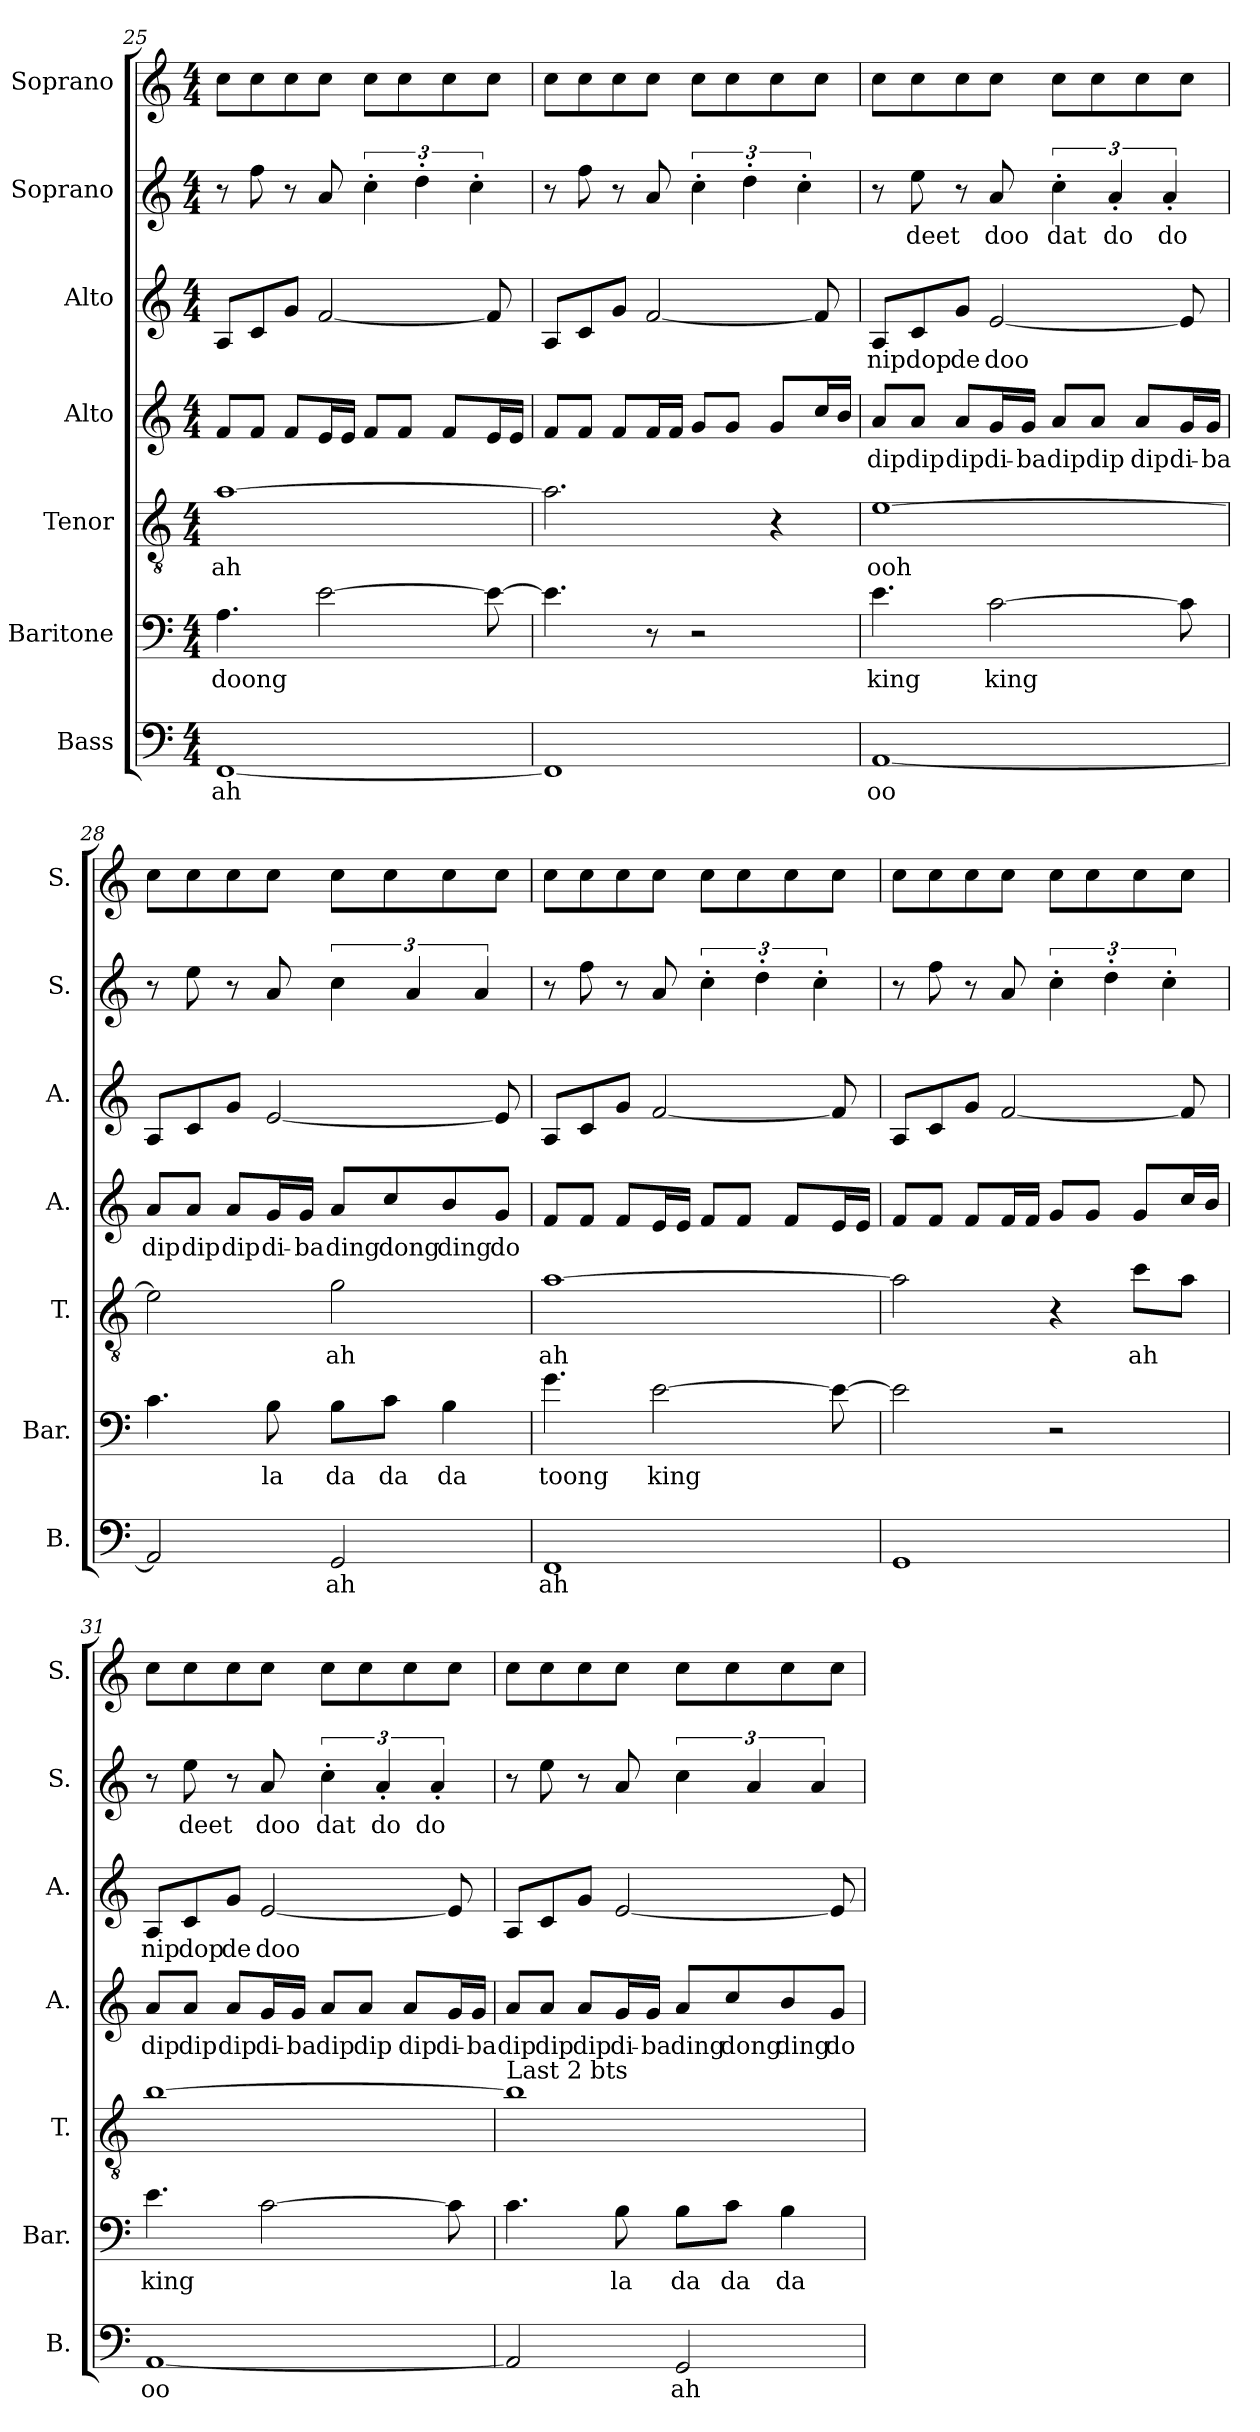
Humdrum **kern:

**kern	**text	**kern	**text	**kern	**text	**kern	**text	**kern	**text	**kern	**text	**kern
*part7	*part7	*part6	*part6	*part5	*part5	*part4	*part4	*part3	*part3	*part2	*part2	*part1
*staff7	*staff7	*staff6	*staff6	*staff5	*staff5	*staff4	*staff4	*staff3	*staff3	*staff2	*staff2	*staff1
*I"Bass	*	*I"Baritone	*	*I"Tenor	*	*I"Alto	*	*I"Alto	*	*I"Soprano	*	*I"Soprano
*I'B.	*	*I'Bar.	*	*I'T.	*	*I'A.	*	*I'A.	*	*I'S.	*	*I'S.
*clefF4	*	*clefF4	*	*clefGv2	*	*clefG2	*	*clefG2	*	*clefG2	*	*clefG2
*k[]	*	*k[]	*	*k[]	*	*k[]	*	*k[]	*	*k[]	*	*k[]
*M4/4	*	*M4/4	*	*M4/4	*	*M4/4	*	*M4/4	*	*M4/4	*	*M4/4
=25	=25	=25	=25	=25	=25	=25	=25	=25	=25	=25	=25	=25
[1FF	ah	4.A\	doong	[1a	ah	8f/L	.	8A/L	.	8r	.	8cc\L
.	.	.	.	.	.	8f/J	.	8c/	.	8ff\	.	8cc\
.	.	.	.	.	.	8f/L	.	8g/J	.	8r	.	8cc\
.	.	[2e\	.	.	.	16e/L	.	[2f/	.	8a/	.	8cc\J
.	.	.	.	.	.	16e/JJ	.	.	.	.	.	.
.	.	.	.	.	.	8f/L	.	.	.	6cc'\	.	8cc\L
.	.	.	.	.	.	8f/J	.	.	.	.	.	8cc\
.	.	.	.	.	.	.	.	.	.	6dd'\	.	.
.	.	.	.	.	.	8f/L	.	.	.	.	.	8cc\
.	.	.	.	.	.	.	.	.	.	6cc'\	.	.
.	.	8e\_	.	.	.	16e/L	.	8f/]	.	.	.	8cc\J
.	.	.	.	.	.	16e/JJ	.	.	.	.	.	.
=26	=26	=26	=26	=26	=26	=26	=26	=26	=26	=26	=26	=26
1FF]	.	4.e\]	.	2.a\]	.	8f/L	.	8A/L	.	8r	.	8cc\L
.	.	.	.	.	.	8f/J	.	8c/	.	8ff\	.	8cc\
.	.	.	.	.	.	8f/L	.	8g/J	.	8r	.	8cc\
.	.	8r	.	.	.	16f/L	.	[2f/	.	8a/	.	8cc\J
.	.	.	.	.	.	16f/JJ	.	.	.	.	.	.
.	.	2r	.	.	.	8g/L	.	.	.	6cc'\	.	8cc\L
.	.	.	.	.	.	8g/J	.	.	.	.	.	8cc\
.	.	.	.	.	.	.	.	.	.	6dd'\	.	.
.	.	.	.	4r	.	8g/L	.	.	.	.	.	8cc\
.	.	.	.	.	.	.	.	.	.	6cc'\	.	.
.	.	.	.	.	.	16cc/L	.	8f/]	.	.	.	8cc\J
.	.	.	.	.	.	16b/JJ	.	.	.	.	.	.
!!LO:PB:g=z
=27	=27	=27	=27	=27	=27	=27	=27	=27	=27	=27	=27	=27
[1AA	oo	4.e\	king	[1e	ooh	8a/L	dip	8A/L	nip	8r	.	8cc\L
.	.	.	.	.	.	8a/J	dip	8c/	dop	8ee\	deet	8cc\
.	.	.	.	.	.	8a/L	dip	8g/J	de	8r	.	8cc\
.	.	[2c\	king	.	.	16g/L	di-	[2e/	doo	8a/	doo	8cc\J
.	.	.	.	.	.	16g/JJ	-ba	.	.	.	.	.
.	.	.	.	.	.	8a/L	dip	.	.	6cc'\	dat	8cc\L
.	.	.	.	.	.	8a/J	dip	.	.	.	.	8cc\
.	.	.	.	.	.	.	.	.	.	6a'/	do	.
.	.	.	.	.	.	8a/L	dip	.	.	.	.	8cc\
.	.	.	.	.	.	.	.	.	.	6a'/	do	.
.	.	8c\]	.	.	.	16g/L	di-	8e/]	.	.	.	8cc\J
.	.	.	.	.	.	16g/JJ	-ba	.	.	.	.	.
=28	=28	=28	=28	=28	=28	=28	=28	=28	=28	=28	=28	=28
2AA/]	.	4.c\	.	2e\]	.	8a/L	dip	8A/L	.	8r	.	8cc\L
.	.	.	.	.	.	8a/J	dip	8c/	.	8ee\	.	8cc\
.	.	.	.	.	.	8a/L	dip	8g/J	.	8r	.	8cc\
.	.	8B\	la	.	.	16g/L	di-	[2e/	.	8a/	.	8cc\J
.	.	.	.	.	.	16g/JJ	-ba	.	.	.	.	.
2GG/	ah	8B\L	da	2g\	ah	8a/L	ding	.	.	6cc\	.	8cc\L
.	.	8c\J	da	.	.	8cc/	dong	.	.	.	.	8cc\
.	.	.	.	.	.	.	.	.	.	6a/	.	.
.	.	4B\	da	.	.	8b/	ding	.	.	.	.	8cc\
.	.	.	.	.	.	.	.	.	.	6a/	.	.
.	.	.	.	.	.	8g/J	do	8e/]	.	.	.	8cc\J
=29	=29	=29	=29	=29	=29	=29	=29	=29	=29	=29	=29	=29
1FF	ah	4.g\	toong	[1a	ah	8f/L	.	8A/L	.	8r	.	8cc\L
.	.	.	.	.	.	8f/J	.	8c/	.	8ff\	.	8cc\
.	.	.	.	.	.	8f/L	.	8g/J	.	8r	.	8cc\
.	.	[2e\	king	.	.	16e/L	.	[2f/	.	8a/	.	8cc\J
.	.	.	.	.	.	16e/JJ	.	.	.	.	.	.
.	.	.	.	.	.	8f/L	.	.	.	6cc'\	.	8cc\L
.	.	.	.	.	.	8f/J	.	.	.	.	.	8cc\
.	.	.	.	.	.	.	.	.	.	6dd'\	.	.
.	.	.	.	.	.	8f/L	.	.	.	.	.	8cc\
.	.	.	.	.	.	.	.	.	.	6cc'\	.	.
.	.	8e\_	.	.	.	16e/L	.	8f/]	.	.	.	8cc\J
.	.	.	.	.	.	16e/JJ	.	.	.	.	.	.
!!LO:PB:g=z
=30	=30	=30	=30	=30	=30	=30	=30	=30	=30	=30	=30	=30
1GG	.	2e\]	.	2a\]	.	8f/L	.	8A/L	.	8r	.	8cc\L
.	.	.	.	.	.	8f/J	.	8c/	.	8ff\	.	8cc\
.	.	.	.	.	.	8f/L	.	8g/J	.	8r	.	8cc\
.	.	.	.	.	.	16f/L	.	[2f/	.	8a/	.	8cc\J
.	.	.	.	.	.	16f/JJ	.	.	.	.	.	.
.	.	2r	.	4r	.	8g/L	.	.	.	6cc'\	.	8cc\L
.	.	.	.	.	.	8g/J	.	.	.	.	.	8cc\
.	.	.	.	.	.	.	.	.	.	6dd'\	.	.
.	.	.	.	8cc\L	ah	8g/L	.	.	.	.	.	8cc\
.	.	.	.	.	.	.	.	.	.	6cc'\	.	.
.	.	.	.	8a\J	.	16cc/L	.	8f/]	.	.	.	8cc\J
.	.	.	.	.	.	16b/JJ	.	.	.	.	.	.
=31	=31	=31	=31	=31	=31	=31	=31	=31	=31	=31	=31	=31
[1AA	oo	4.e\	king	[1b	.	8a/L	dip	8A/L	nip	8r	.	8cc\L
.	.	.	.	.	.	8a/J	dip	8c/	dop	8ee\	deet	8cc\
.	.	.	.	.	.	8a/L	dip	8g/J	de	8r	.	8cc\
.	.	[2c\	.	.	.	16g/L	di-	[2e/	doo	8a/	doo	8cc\J
.	.	.	.	.	.	16g/JJ	-ba	.	.	.	.	.
.	.	.	.	.	.	8a/L	dip	.	.	6cc'\	dat	8cc\L
.	.	.	.	.	.	8a/J	dip	.	.	.	.	8cc\
.	.	.	.	.	.	.	.	.	.	6a'/	do	.
.	.	.	.	.	.	8a/L	dip	.	.	.	.	8cc\
.	.	.	.	.	.	.	.	.	.	6a'/	do	.
.	.	8c\]	.	.	.	16g/L	di-	8e/]	.	.	.	8cc\J
.	.	.	.	.	.	16g/JJ	-ba	.	.	.	.	.
=32	=32	=32	=32	=32	=32	=32	=32	=32	=32	=32	=32	=32
!	!	!	!	!LO:TX:a:t=Last 2 bts	!	!	!	!	!	!	!	!
2AA/]	.	4.c\	.	1b]	.	8a/L	dip	8A/L	.	8r	.	8cc\L
.	.	.	.	.	.	8a/J	dip	8c/	.	8ee\	.	8cc\
.	.	.	.	.	.	8a/L	dip	8g/J	.	8r	.	8cc\
.	.	8B\	la	.	.	16g/L	di-	[2e/	.	8a/	.	8cc\J
.	.	.	.	.	.	16g/JJ	-ba	.	.	.	.	.
2GG/	ah	8B\L	da	.	.	8a/L	ding	.	.	6cc\	.	8cc\L
.	.	8c\J	da	.	.	8cc/	dong	.	.	.	.	8cc\
.	.	.	.	.	.	.	.	.	.	6a/	.	.
.	.	4B\	da	.	.	8b/	ding	.	.	.	.	8cc\
.	.	.	.	.	.	.	.	.	.	6a/	.	.
.	.	.	.	.	.	8g/J	do	8e/]	.	.	.	8cc\J
=	=	=	=	=	=	=	=	=	=	=	=	=
*-	*-	*-	*-	*-	*-	*-	*-	*-	*-	*-	*-	*-
